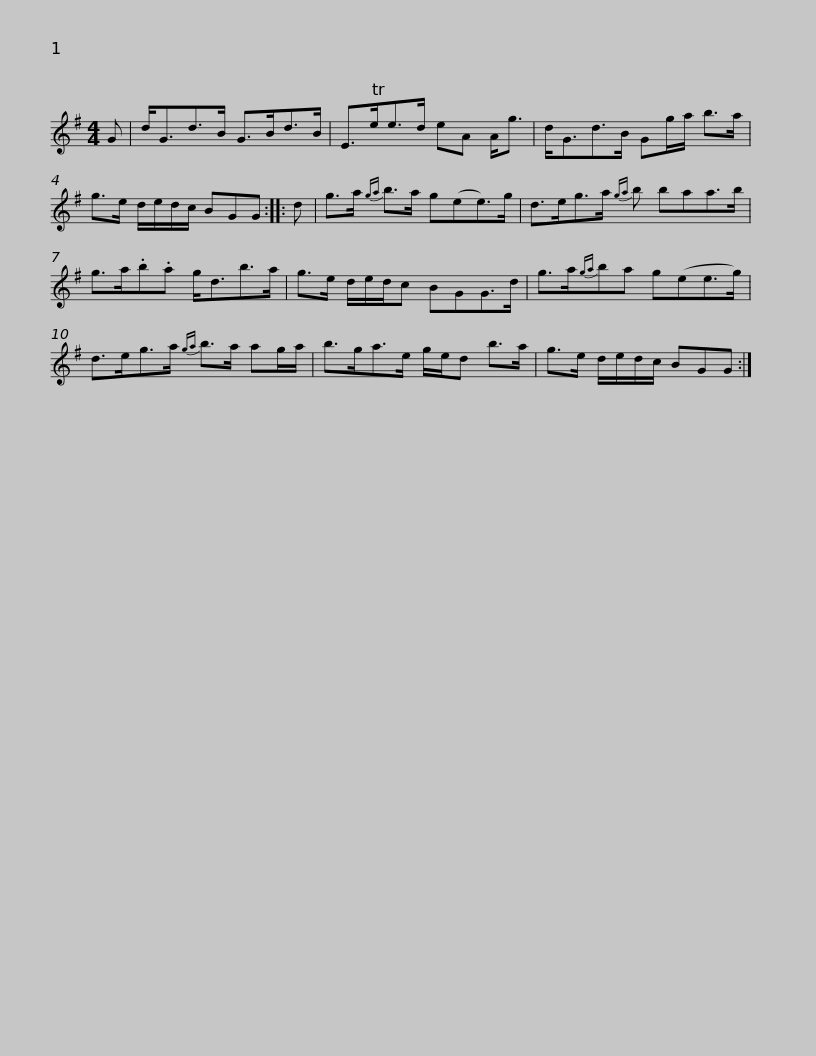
X:1
L:1/8
M:4/4
I:linebreak $
K:G
V:1 treble
V:1
 G | d<Gd>B G>Bd>B | E>Tee>d eA A<g | d<Gd>B Gg/a/ b>a | g>e d/e/d/c/ BGG :: %5
 d |$ g>a{ga} b>a g(ee>)g | d>eg>a{ga} b baa>b | g>a.b.a g<db>a | g>e d/e/d/c BGG>d |$ %10
 g>a{ga}ba g(ee>g) | d>eg>a{ga} b>a ag/a/ | b>ga>e g/e/d b>a | g>e d/e/d/c/ BGG :| %14
